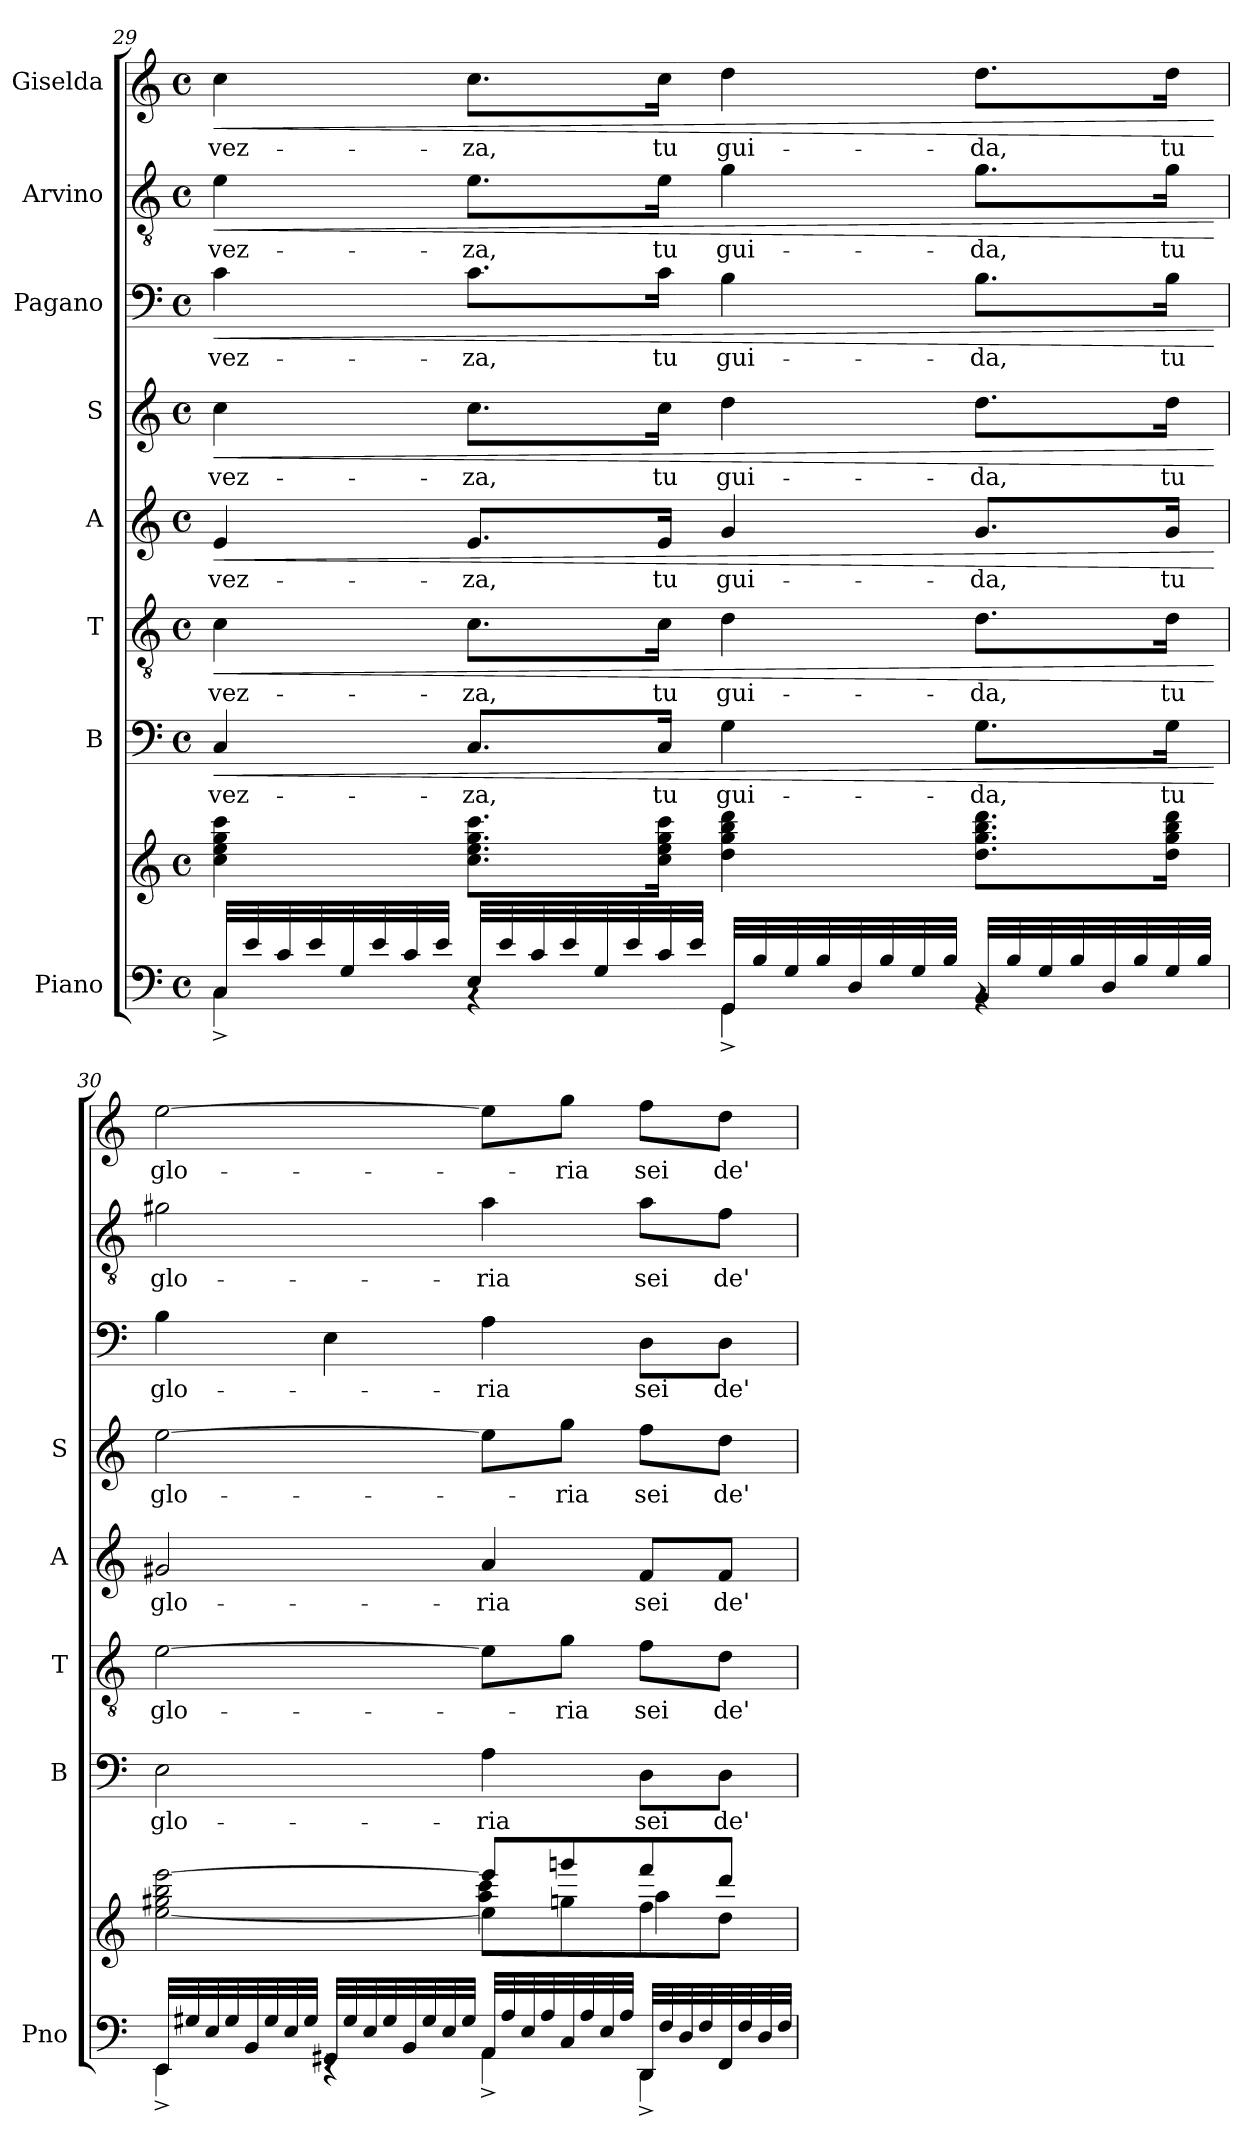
**kern	**kern	**kern	**text	**dynam	**kern	**text	**dynam	**kern	**text	**dynam	**kern	**text	**dynam	**kern	**text	**dynam	**kern	**text	**dynam	**kern	**text	**dynam
*part8	*part8	*part7	*part7	*part7	*part6	*part6	*part6	*part5	*part5	*part5	*part4	*part4	*part4	*part3	*part3	*part3	*part2	*part2	*part2	*part1	*part1	*part1
*staff9	*staff8	*staff7	*staff7	*staff7	*staff6	*staff6	*staff6	*staff5	*staff5	*staff5	*staff4	*staff4	*staff4	*staff3	*staff3	*staff3	*staff2	*staff2	*staff2	*staff1	*staff1	*staff1
*I"Piano	*	*I"B	*	*	*I"T	*	*	*I"A	*	*	*I"S	*	*	*I"Pagano	*	*	*I"Arvino	*	*	*I"Giselda	*	*
*I'Pno	*	*I'B	*	*	*I'T	*	*	*I'A	*	*	*I'S	*	*	*	*	*	*	*	*	*	*	*
!!LO:PB:g=z
*clefF4	*clefG2	*clefF4	*	*	*clefGv2	*	*	*clefG2	*	*	*clefG2	*	*	*clefF4	*	*	*clefGv2	*	*	*clefG2	*	*
*k[]	*k[]	*k[]	*	*	*k[]	*	*	*k[]	*	*	*k[]	*	*	*k[]	*	*	*k[]	*	*	*k[]	*	*
*M4/4	*M4/4	*M4/4	*	*	*M4/4	*	*	*M4/4	*	*	*M4/4	*	*	*M4/4	*	*	*M4/4	*	*	*M4/4	*	*
*met(c)	*met(c)	*met(c)	*	*	*met(c)	*	*	*met(c)	*	*	*met(c)	*	*	*met(c)	*	*	*met(c)	*	*	*met(c)	*	*
=29	=29	=29	=29	=29	=29	=29	=29	=29	=29	=29	=29	=29	=29	=29	=29	=29	=29	=29	=29	=29	=29	=29
*^	*	*	*	*	*	*	*	*	*	*	*	*	*	*	*	*	*	*	*	*	*	*
!	!	!	!	!	!LO:HP:b	!	!	!LO:HP:b	!	!	!LO:HP:b	!	!	!LO:HP:b	!	!	!LO:HP:b	!	!	!LO:HP:b	!	!	!LO:HP:b
32C/LLL	4C^\	4cc\ 4ee\ 4gg\ 4ccc\	4C/	-vez-	<	4c\	-vez-	<	4e/	-vez-	<	4cc\	-vez-	<	4c\	-vez-	<	4e\	-vez-	<	4cc\	-vez-	<
32e/	.	.	.	.	.	.	.	.	.	.	.	.	.	.	.	.	.	.	.	.	.	.	.
32c/	.	.	.	.	.	.	.	.	.	.	.	.	.	.	.	.	.	.	.	.	.	.	.
32e/	.	.	.	.	.	.	.	.	.	.	.	.	.	.	.	.	.	.	.	.	.	.	.
32G/	.	.	.	.	.	.	.	.	.	.	.	.	.	.	.	.	.	.	.	.	.	.	.
32e/	.	.	.	.	.	.	.	.	.	.	.	.	.	.	.	.	.	.	.	.	.	.	.
32c/	.	.	.	.	.	.	.	.	.	.	.	.	.	.	.	.	.	.	.	.	.	.	.
32e/JJJ	.	.	.	.	.	.	.	.	.	.	.	.	.	.	.	.	.	.	.	.	.	.	.
32E/LLL	4rBB	8.cc\ 8.ee\ 8.gg\ 8.ccc\L	8.C/L	-za,	.	8.c\L	-za,	.	8.e/L	-za,	.	8.cc\L	-za,	.	8.c\L	-za,	.	8.e\L	-za,	.	8.cc\L	-za,	.
32e/	.	.	.	.	.	.	.	.	.	.	.	.	.	.	.	.	.	.	.	.	.	.	.
32c/	.	.	.	.	.	.	.	.	.	.	.	.	.	.	.	.	.	.	.	.	.	.	.
32e/	.	.	.	.	.	.	.	.	.	.	.	.	.	.	.	.	.	.	.	.	.	.	.
32G/	.	.	.	.	.	.	.	.	.	.	.	.	.	.	.	.	.	.	.	.	.	.	.
32e/	.	.	.	.	.	.	.	.	.	.	.	.	.	.	.	.	.	.	.	.	.	.	.
32c/	.	16cc\ 16ee\ 16gg\ 16ccc\Jk	16C/Jk	tu	.	16c\Jk	tu	.	16e/Jk	tu	.	16cc\Jk	tu	.	16c\Jk	tu	.	16e\Jk	tu	.	16cc\Jk	tu	.
32e/JJJ	.	.	.	.	.	.	.	.	.	.	.	.	.	.	.	.	.	.	.	.	.	.	.
32GG/LLL	4GG^\	4dd\ 4gg\ 4bb\ 4ddd\	4G\	gui-	.	4d\	gui-	.	4g/	gui-	.	4dd\	gui-	.	4B\	gui-	.	4g\	gui-	.	4dd\	gui-	.
32B/	.	.	.	.	.	.	.	.	.	.	.	.	.	.	.	.	.	.	.	.	.	.	.
32G/	.	.	.	.	.	.	.	.	.	.	.	.	.	.	.	.	.	.	.	.	.	.	.
32B/	.	.	.	.	.	.	.	.	.	.	.	.	.	.	.	.	.	.	.	.	.	.	.
32D/	.	.	.	.	.	.	.	.	.	.	.	.	.	.	.	.	.	.	.	.	.	.	.
32B/	.	.	.	.	.	.	.	.	.	.	.	.	.	.	.	.	.	.	.	.	.	.	.
32G/	.	.	.	.	.	.	.	.	.	.	.	.	.	.	.	.	.	.	.	.	.	.	.
32B/JJJ	.	.	.	.	.	.	.	.	.	.	.	.	.	.	.	.	.	.	.	.	.	.	.
32BB/LLL	4rBB	8.dd\ 8.gg\ 8.bb\ 8.ddd\L	8.G\L	-da,	.	8.d\L	-da,	.	8.g/L	-da,	.	8.dd\L	-da,	.	8.B\L	-da,	.	8.g\L	-da,	.	8.dd\L	-da,	.
32B/	.	.	.	.	.	.	.	.	.	.	.	.	.	.	.	.	.	.	.	.	.	.	.
32G/	.	.	.	.	.	.	.	.	.	.	.	.	.	.	.	.	.	.	.	.	.	.	.
32B/	.	.	.	.	.	.	.	.	.	.	.	.	.	.	.	.	.	.	.	.	.	.	.
32D/	.	.	.	.	.	.	.	.	.	.	.	.	.	.	.	.	.	.	.	.	.	.	.
32B/	.	.	.	.	.	.	.	.	.	.	.	.	.	.	.	.	.	.	.	.	.	.	.
32G/	.	16dd\ 16gg\ 16bb\ 16ddd\Jk	16G\Jk	tu	.	16d\Jk	tu	.	16g/Jk	tu	.	16dd\Jk	tu	.	16B\Jk	tu	.	16g\Jk	tu	.	16dd\Jk	tu	.
32B/JJJ	.	.	.	.	.	.	.	.	.	.	.	.	.	.	.	.	.	.	.	.	.	.	.
*v	*v	*	*	*	*	*	*	*	*	*	*	*	*	*	*	*	*	*	*	*	*	*	*
.	.	.	.	[	.	.	[	.	.	[	.	.	[	.	.	[	.	.	[	.	.	[
=30	=30	=30	=30	=30	=30	=30	=30	=30	=30	=30	=30	=30	=30	=30	=30	=30	=30	=30	=30	=30	=30	=30
*^	*^	*	*	*	*	*	*	*	*	*	*	*	*	*	*	*	*	*	*	*	*	*
*	*	*	*^	*	*	*	*	*	*	*	*	*	*	*	*	*	*	*	*	*	*	*	*	*
!	!	!	!	!	!	!	!LO:DY:a	!	!	!LO:DY:a	!	!	!LO:DY:a	!	!	!LO:DY:a	!	!	!LO:DY:a	!	!	!LO:DY:a	!	!	!LO:DY:a
32EE/LLL	4EE^\	2reeeyy	[2ee\ 2gg#X\ 2bb\ [2eee\	2ryy	2E\	glo-	other-dynamics	[2e\	glo-	other-dynamics	2g#X/	glo-	other-dynamics	[2ee\	glo-	other-dynamics	4B\	glo-	other-dynamics	2g#X\	glo-	other-dynamics	[2ee\	glo-	other-dynamics
32G#X/	.	.	.	.	.	.	.	.	.	.	.	.	.	.	.	.	.	.	.	.	.	.	.	.	.
32E/	.	.	.	.	.	.	.	.	.	.	.	.	.	.	.	.	.	.	.	.	.	.	.	.	.
32G#/	.	.	.	.	.	.	.	.	.	.	.	.	.	.	.	.	.	.	.	.	.	.	.	.	.
32BB/	.	.	.	.	.	.	.	.	.	.	.	.	.	.	.	.	.	.	.	.	.	.	.	.	.
32G#/	.	.	.	.	.	.	.	.	.	.	.	.	.	.	.	.	.	.	.	.	.	.	.	.	.
32E/	.	.	.	.	.	.	.	.	.	.	.	.	.	.	.	.	.	.	.	.	.	.	.	.	.
32G#/JJJ	.	.	.	.	.	.	.	.	.	.	.	.	.	.	.	.	.	.	.	.	.	.	.	.	.
32GG#X/LLL	4rEE	.	.	.	.	.	.	.	.	.	.	.	.	.	.	.	4E\	.	.	.	.	.	.	.	.
32G#/	.	.	.	.	.	.	.	.	.	.	.	.	.	.	.	.	.	.	.	.	.	.	.	.	.
32E/	.	.	.	.	.	.	.	.	.	.	.	.	.	.	.	.	.	.	.	.	.	.	.	.	.
32G#/	.	.	.	.	.	.	.	.	.	.	.	.	.	.	.	.	.	.	.	.	.	.	.	.	.
32BB/	.	.	.	.	.	.	.	.	.	.	.	.	.	.	.	.	.	.	.	.	.	.	.	.	.
32G#/	.	.	.	.	.	.	.	.	.	.	.	.	.	.	.	.	.	.	.	.	.	.	.	.	.
32E/	.	.	.	.	.	.	.	.	.	.	.	.	.	.	.	.	.	.	.	.	.	.	.	.	.
32G#/JJJ	.	.	.	.	.	.	.	.	.	.	.	.	.	.	.	.	.	.	.	.	.	.	.	.	.
32AA/LLL	4AA^\	8eee/L]	8ee\L]	4aa\ 4ccc\	4A\	-ria	.	8e\L]	.	.	4a/	-ria	.	8ee\L]	.	.	4A\	-ria	.	4a\	-ria	.	8ee\L]	.	.
32A/	.	.	.	.	.	.	.	.	.	.	.	.	.	.	.	.	.	.	.	.	.	.	.	.	.
32E/	.	.	.	.	.	.	.	.	.	.	.	.	.	.	.	.	.	.	.	.	.	.	.	.	.
32A/	.	.	.	.	.	.	.	.	.	.	.	.	.	.	.	.	.	.	.	.	.	.	.	.	.
32C/	.	8gggn/	8ggn\	.	.	.	.	8g\J	-ria	.	.	.	.	8gg\J	-ria	.	.	.	.	.	.	.	8gg\J	-ria	.
32A/	.	.	.	.	.	.	.	.	.	.	.	.	.	.	.	.	.	.	.	.	.	.	.	.	.
32E/	.	.	.	.	.	.	.	.	.	.	.	.	.	.	.	.	.	.	.	.	.	.	.	.	.
32A/JJJ	.	.	.	.	.	.	.	.	.	.	.	.	.	.	.	.	.	.	.	.	.	.	.	.	.
32DD/LLL	4DD^\	8fff/	8ff\	4aa\	8D\L	sei	.	8f\L	sei	.	8f/L	sei	.	8ff\L	sei	.	8D\L	sei	.	8a\L	sei	.	8ff\L	sei	.
32F/	.	.	.	.	.	.	.	.	.	.	.	.	.	.	.	.	.	.	.	.	.	.	.	.	.
32D/	.	.	.	.	.	.	.	.	.	.	.	.	.	.	.	.	.	.	.	.	.	.	.	.	.
32F/	.	.	.	.	.	.	.	.	.	.	.	.	.	.	.	.	.	.	.	.	.	.	.	.	.
32FF/	.	8ddd/J	8dd\J	.	8D\J	de'	.	8d\J	de'	.	8f/J	de'	.	8dd\J	de'	.	8D\J	de'	.	8f\J	de'	.	8dd\J	de'	.
32F/	.	.	.	.	.	.	.	.	.	.	.	.	.	.	.	.	.	.	.	.	.	.	.	.	.
32D/	.	.	.	.	.	.	.	.	.	.	.	.	.	.	.	.	.	.	.	.	.	.	.	.	.
32F/JJJ	.	.	.	.	.	.	.	.	.	.	.	.	.	.	.	.	.	.	.	.	.	.	.	.	.
*v	*v	*	*	*	*	*	*	*	*	*	*	*	*	*	*	*	*	*	*	*	*	*	*	*	*
*	*v	*v	*v	*	*	*	*	*	*	*	*	*	*	*	*	*	*	*	*	*	*	*	*	*
=	=	=	=	=	=	=	=	=	=	=	=	=	=	=	=	=	=	=	=	=	=	=
*-	*-	*-	*-	*-	*-	*-	*-	*-	*-	*-	*-	*-	*-	*-	*-	*-	*-	*-	*-	*-	*-	*-
